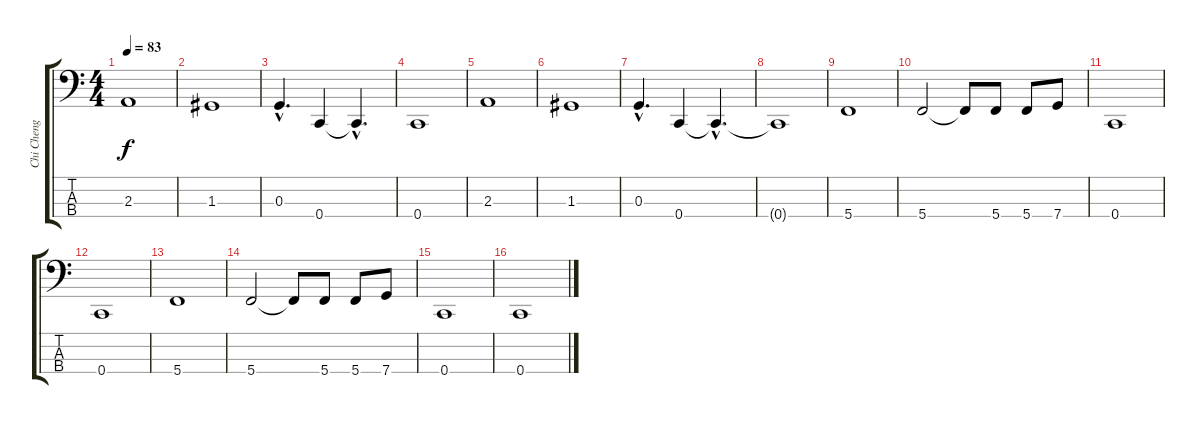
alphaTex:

\track ("Chi Cheng" "Chi Cheng") {instrument electricbassfinger}
\staff {score tabs}
\tuning (F2 C2 G1 C1) {hide}
\ts (4 4)
\tempo 83
\clef f4
\ks c
2.3.1{dy f} |
1.3.1 |
0.3{hac}.4{d} 0.4.4 0.4{hac t}.4{d} |
0.4.1 |
2.3.1 |
1.3.1 |
0.3{hac}.4{d} 0.4.4 0.4{hac t}.4{d} |
0.4{t}.1 |
5.4.1 |
5.4.2 5.4{t}.8 5.4.8 5.4.8 7.4.8 |
0.4.1 |
0.4.1 |
5.4.1 |
5.4.2 5.4{t}.8 5.4.8 5.4.8 7.4.8 |
0.4.1 |
0.4.1
